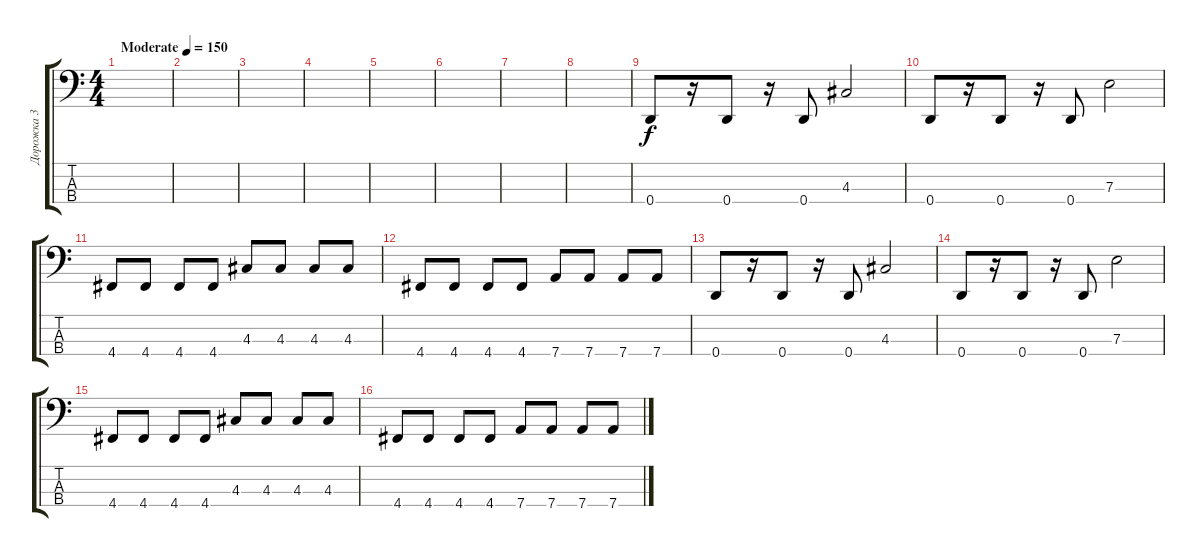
\track ("Дорожка 3" "Дорожка 3") {instrument electricbassfinger}
\staff {score tabs}
\tuning (G2 D2 A1 D1) {hide}
\ts (4 4)
\tempo (150 "Moderate")
\clef f4
\ks c
|
|
|
|
|
|
|
|
0.4.8 r.16 0.4.8 r.16 0.4.8 4.3.2 |
0.4.8 r.16 0.4.8 r.16 0.4.8 7.3.2 |
4.4.8 4.4.8 4.4.8 4.4.8 4.3.8 4.3.8 4.3.8 4.3.8 |
4.4.8 4.4.8 4.4.8 4.4.8 7.4.8 7.4.8 7.4.8 7.4.8 |
0.4.8 r.16 0.4.8 r.16 0.4.8 4.3.2 |
0.4.8 r.16 0.4.8 r.16 0.4.8 7.3.2 |
4.4.8 4.4.8 4.4.8 4.4.8 4.3.8 4.3.8 4.3.8 4.3.8 |
4.4.8 4.4.8 4.4.8 4.4.8 7.4.8 7.4.8 7.4.8 7.4.8
